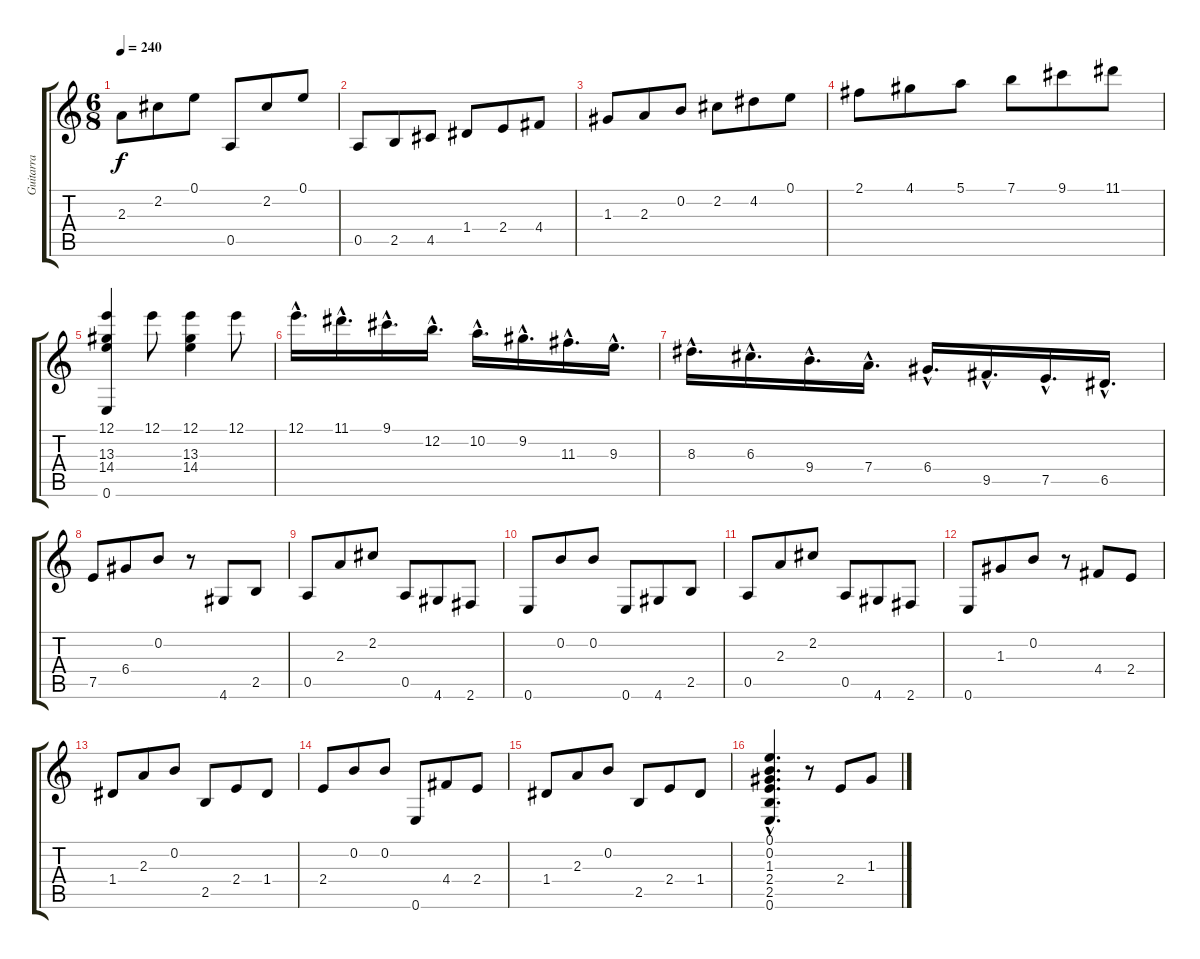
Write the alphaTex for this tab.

\track ("Guitarra       " "Guitarra  ") {instrument acousticguitarnylon}
\staff {score tabs}
\tuning (E4 B3 G3 D3 A2 E2) {hide}
\ts (6 8)
\tempo 240
\clef g2
\ks c
2.3.8{dy f} 2.2.8 0.1.8 0.5.8 2.2.8 0.1.8 |
0.5.8 2.5.8 4.5.8 1.4.8 2.4.8 4.4.8 |
1.3.8 2.3.8 0.2.8 2.2.8 4.2.8 0.1.8 |
2.1.8 4.1.8 5.1.8 7.1.8 9.1.8 11.1.8 |
(12.1 13.3 14.4 0.6).4 12.1.8 (12.1 13.3 14.4).4 12.1.8 |
12.1{hac}.16{d} 11.1{hac}.16{d} 9.1{hac}.16{d} 12.2{hac}.16{d} 10.2{hac}.16{d} 9.2{hac}.16{d} 11.3{hac}.16{d} 9.3{hac}.16{d} |
8.3{hac}.16{d} 6.3{hac}.16{d} 9.4{hac}.16{d} 7.4{hac}.16{d} 6.4{hac}.16{d} 9.5{hac}.16{d} 7.5{hac}.16{d} 6.5{hac}.16{d} |
7.5.8 6.4.8 0.2.8 r.8 4.6.8 2.5.8 |
0.5.8 2.3.8 2.2.8 0.5.8 4.6.8 2.6.8 |
0.6.8 0.2.8 0.2.8 0.6.8 4.6.8 2.5.8 |
0.5.8 2.3.8 2.2.8 0.5.8 4.6.8 2.6.8 |
0.6.8 1.3.8 0.2.8 r.8 4.4.8 2.4.8 |
1.4.8 2.3.8 0.2.8 2.5.8 2.4.8 1.4.8 |
2.4.8 0.2.8 0.2.8 0.6.8 4.4.8 2.4.8 |
1.4.8 2.3.8 0.2.8 2.5.8 2.4.8 1.4.8 |
(0.1{hac} 0.2{hac} 1.3{hac} 2.4{hac} 2.5{hac} 0.6{hac}).4{d} r.8 2.4.8 1.3.8
